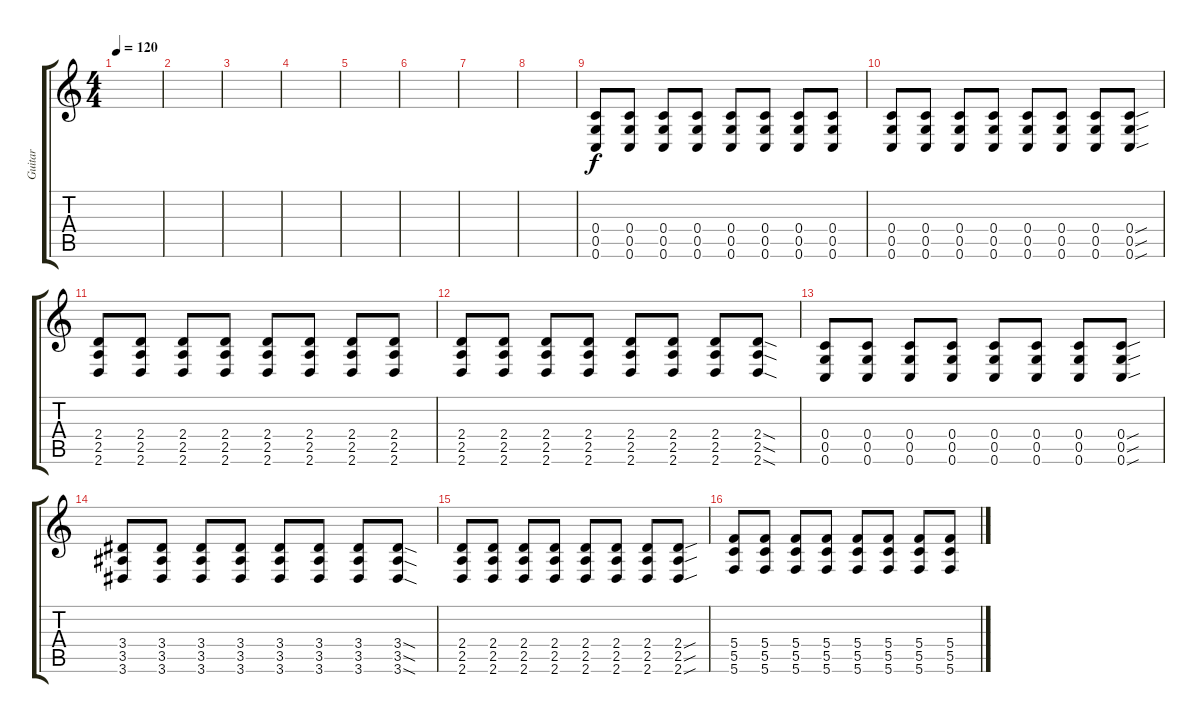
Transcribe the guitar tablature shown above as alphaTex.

\track ("Guitar" "Guitar") {instrument overdrivenguitar}
\staff {score tabs}
\tuning (D4 A3 F3 C3 G2 C2) {hide}
\ts (4 4)
\tempo 120
\clef g2
\ks c
|
|
|
|
|
|
|
|
(0.4 0.5 0.6).8 (0.4 0.5 0.6).8 (0.4 0.5 0.6).8 (0.4 0.5 0.6).8 (0.4 0.5 0.6).8 (0.4 0.5 0.6).8 (0.4 0.5 0.6).8 (0.4 0.5 0.6).8 |
(0.4 0.5 0.6).8 (0.4 0.5 0.6).8 (0.4 0.5 0.6).8 (0.4 0.5 0.6).8 (0.4 0.5 0.6).8 (0.4 0.5 0.6).8 (0.4 0.5 0.6).8 (0.4{sou} 0.5{sou} 0.6{sou}).8 |
(2.4 2.5 2.6).8 (2.4 2.5 2.6).8 (2.4 2.5 2.6).8 (2.4 2.5 2.6).8 (2.4 2.5 2.6).8 (2.4 2.5 2.6).8 (2.4 2.5 2.6).8 (2.4 2.5 2.6).8 |
(2.4 2.5 2.6).8 (2.4 2.5 2.6).8 (2.4 2.5 2.6).8 (2.4 2.5 2.6).8 (2.4 2.5 2.6).8 (2.4 2.5 2.6).8 (2.4 2.5 2.6).8 (2.4{sod} 2.5{sod} 2.6{sod}).8 |
(0.4 0.5 0.6).8 (0.4 0.5 0.6).8 (0.4 0.5 0.6).8 (0.4 0.5 0.6).8 (0.4 0.5 0.6).8 (0.4 0.5 0.6).8 (0.4 0.5 0.6).8 (0.4{sou} 0.5{sou} 0.6{sou}).8 |
(3.4 3.5 3.6).8 (3.4 3.5 3.6).8 (3.4 3.5 3.6).8 (3.4 3.5 3.6).8 (3.4 3.5 3.6).8 (3.4 3.5 3.6).8 (3.4 3.5 3.6).8 (3.4{sod} 3.5{sod} 3.6{sod}).8 |
(2.4 2.5 2.6).8 (2.4 2.5 2.6).8 (2.4 2.5 2.6).8 (2.4 2.5 2.6).8 (2.4 2.5 2.6).8 (2.4 2.5 2.6).8 (2.4 2.5 2.6).8 (2.4{sou} 2.5{sou} 2.6{sou}).8 |
(5.4 5.5 5.6).8 (5.4 5.5 5.6).8 (5.4 5.5 5.6).8 (5.4 5.5 5.6).8 (5.4 5.5 5.6).8 (5.4 5.5 5.6).8 (5.4 5.5 5.6).8 (5.4 5.5 5.6).8
